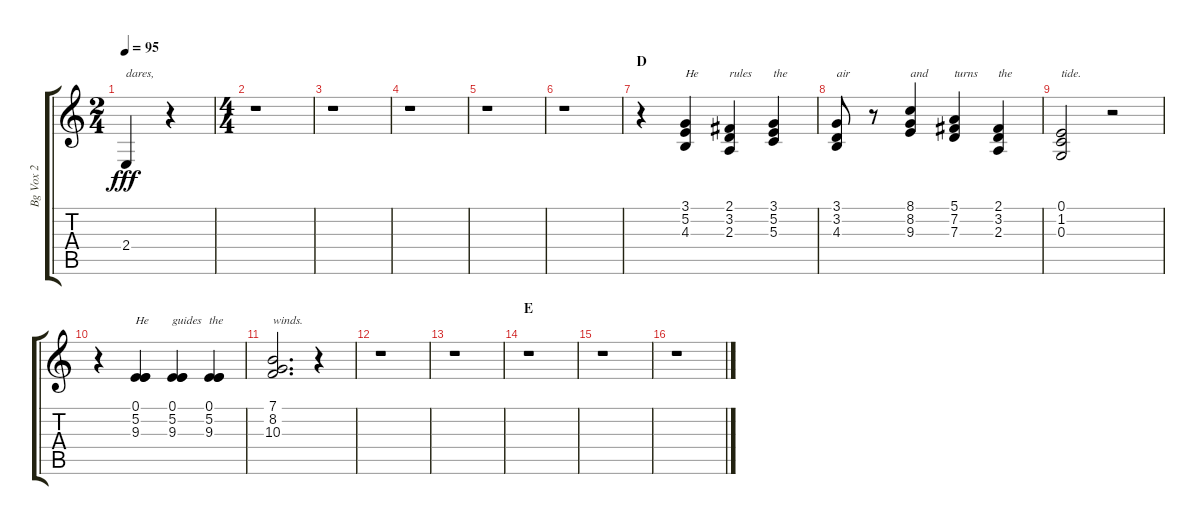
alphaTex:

\track ("Bg Vox 2" "Bg Vox 2") {instrument choiraahs}
\staff {score tabs}
\tuning (E4 B3 G3 D3 A2 E2) {hide}
\ts (2 4)
\tempo 95
\clef g2
\ks c
2.4.4{txt "dares," dy fff} r.4 |
\ts (4 4)
r.1 |
r.1 |
r.1 |
r.1 |
r.1 |
\section ("" "D")
r.4 (3.1 5.2 4.3).4{txt "He"} (2.1 3.2 2.3).4{txt "rules"} (3.1 5.2 5.3).4{txt "the"} |
(3.1 3.2 4.3).8{txt "air"} r.8 (8.1 8.2 9.3).4{txt "and"} (5.1 7.2 7.3).4{txt "turns"} (2.1 3.2 2.3).4{txt "the"} |
(0.1 1.2 0.3).2{txt "tide."} r.2 |
r.4 (0.1 5.2 9.3).4{txt "He"} (0.1 5.2 9.3).4{txt "guides"} (0.1 5.2 9.3).4{txt "the"} |
(7.1 8.2 10.3).2{d txt "winds."} r.4 |
r.1 |
r.1 |
\section ("" "E")
r.1 |
r.1 |
r.1
